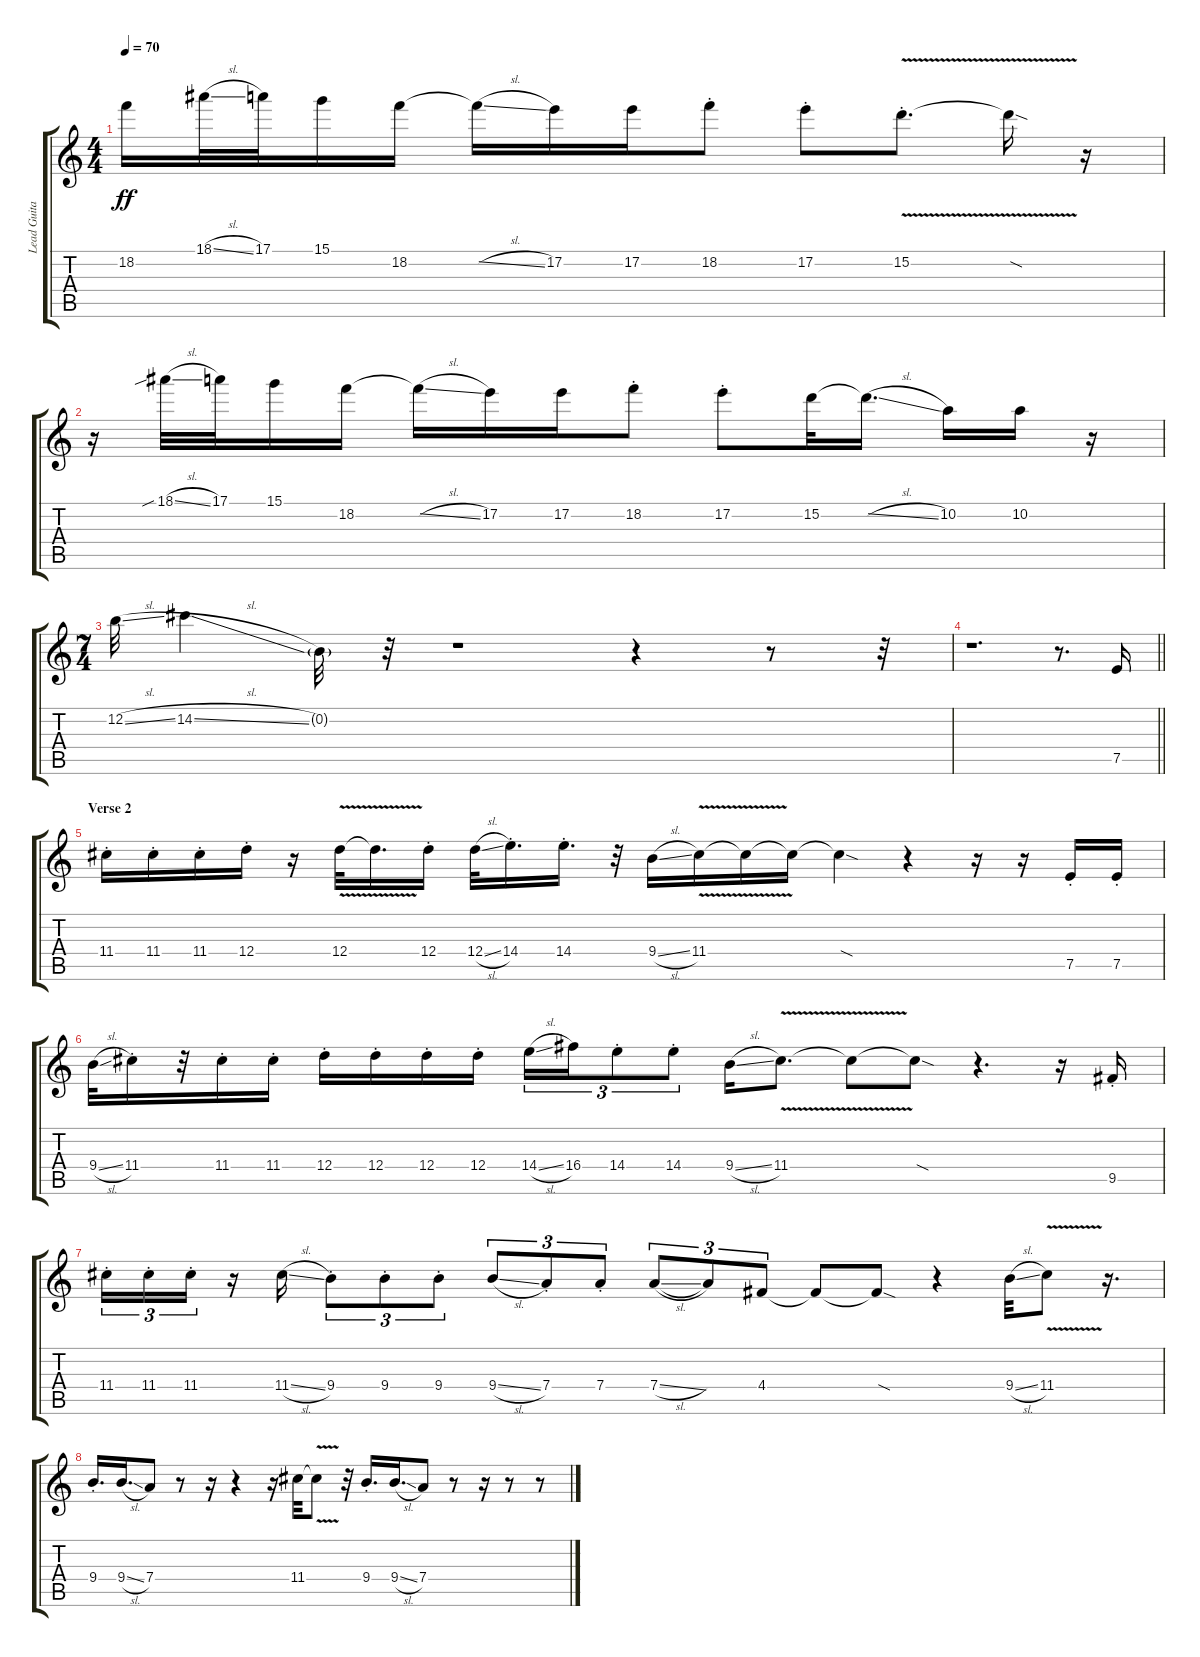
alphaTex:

\track ("Lead Guitar" "Lead Guita") {instrument overdrivenguitar}
\staff {score tabs}
\tuning (E4 B3 G3 D3 A2 E2) {hide}
\ts (4 4)
\tempo 70
\clef g2
\ks c
18.2.16{dy ff} 18.1{sl}.32 17.1.32 15.1.16 18.2.16 18.2{sl t}.16 17.2.16 17.2.16 18.2{st}.8 17.2{st}.8 15.2{v st}.8{d} 15.2{sod t}.16 r.16 |
r.16 18.1{sib sl}.32 17.1.32 15.1.16 18.2.16 18.2{sl t}.16 17.2.16 17.2.16 18.2{st}.8 17.2{st}.8 15.2.32 15.2{sl t}.16{d} 10.2.16 10.2.16 r.16 |
\ts (7 4)
12.2{sl}.32 14.2{sl}.4 0.2{g}.32 r.32 r.1 r.4 r.8 r.32 |
\barLineRight lightlight
r.1{d} r.8{d} 7.5.16 |
\section ("" "Verse 2")
11.4{st}.16 11.4{st}.16 11.4{st}.16 12.4{st}.16 r.16 12.4{v}.32 12.4{v t}.16{d} 12.4{st}.16 12.4{sl}.32 14.4{st}.16{d} 14.4{st}.16{d} r.32 9.4{sl}.16 11.4{v}.16 11.4{t}.16 11.4{t}.16 11.4{sod t}.4 r.4 r.16 r.16 7.5{st}.16 7.5{st}.16 |
9.4{sl}.32 11.4{st}.16 r.32 11.4{st}.16 11.4{st}.16 12.4{st}.16 12.4{st}.16 12.4{st}.16 12.4{st}.16 14.4{sl}.16{tu (3 2)} 16.4.16{tu (3 2)} 14.4{st}.8{tu (3 2)} 14.4{st}.8{tu (3 2)} 9.4{sl}.16 11.4{v}.8{d} 11.4{t}.8 11.4{sod t}.8 r.4{d} r.16 9.5{st}.16 |
11.4{st}.16{tu (3 2)} 11.4{st}.16{tu (3 2)} 11.4{st}.16{tu (3 2)} r.16 11.4{sl}.16 9.4{st}.8{tu (3 2)} 9.4{st}.8{tu (3 2)} 9.4{st}.8{tu (3 2)} 9.4{sl}.8{tu (3 2)} 7.4{st}.8{tu (3 2)} 7.4{st}.8{tu (3 2)} 7.4{sl}.8{tu (3 2)} 7.4{t}.8{tu (3 2)} 4.4.8{tu (3 2)} 4.4{t}.8 4.4{sod t}.8 r.4 9.4{sl}.32 11.4{v}.8 r.16{d} |
9.4{st}.16{d} 9.4{sl}.16{d} 7.4.8 r.8 r.16 r.4 r.16 11.4.32 11.4{v t}.8 r.32 9.4{st}.16{d} 9.4{sl}.16{d} 7.4.8 r.8 r.16 r.8 r.8
